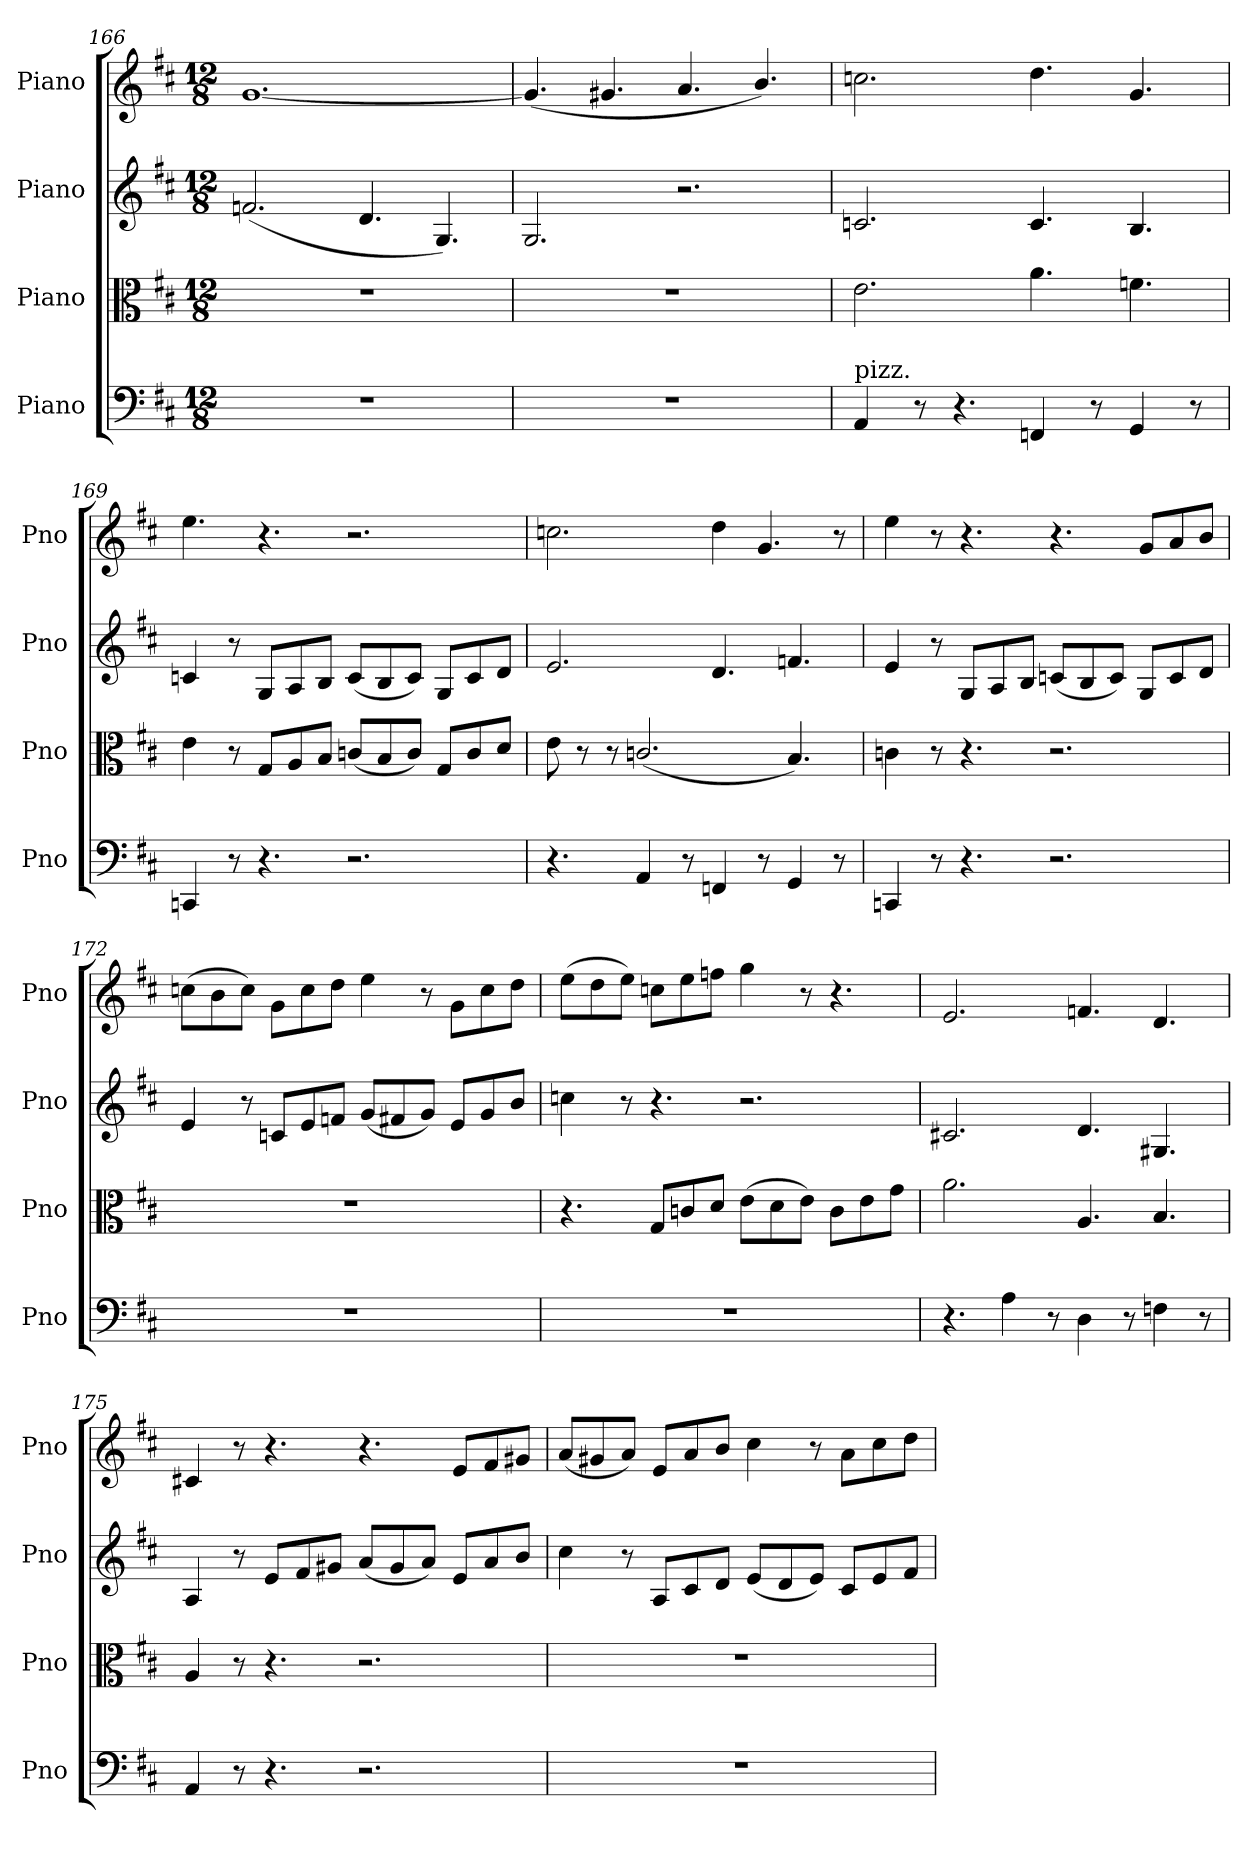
**kern	**kern	**kern	**kern
*part4	*part3	*part2	*part1
*staff4	*staff3	*staff2	*staff1
*I"Piano	*I"Piano	*I"Piano	*I"Piano
*I'Pno	*I'Pno	*I'Pno	*I'Pno
*clefF4	*clefC3	*clefG2	*clefG2
*k[f#c#]	*k[f#c#]	*k[f#c#]	*k[f#c#]
*M12/8	*M12/8	*M12/8	*M12/8
=166	=166	=166	=166
1.r	1.r	(2.fn/	[1.g
.	.	4.d/	.
.	.	4.G/)	.
=167	=167	=167	=167
1.r	1.r	2.G/	(4.g/]
.	.	.	4.g#X/
.	.	2.r	4.a/
.	.	.	4.b/)
=168	=168	=168	=168
!LO:TX:a:t=pizz.	!	!	!
4AA/	2.e\	2.cn/	2.ccn\
8r	.	.	.
4.r	.	.	.
4FFn/	4.a\	4.c/	4.dd\
8r	.	.	.
4GG/	4.fn\	4.B/	4.g/
8r	.	.	.
=169	=169	=169	=169
4CCn/	4e\	4cn/	4.ee\
8r	8r	8r	.
4.r	8G/L	8G/L	4.r
.	8A/	8A/	.
.	8B/J	8B/J	.
2.r	(8cn/L	(8c/L	2.r
.	8B/	8B/	.
.	8c/J)	8c/J)	.
.	8G/L	8G/L	.
.	8c/	8c/	.
.	8d/J	8d/J	.
!!LO:LB:g=z
=170	=170	=170	=170
4.r	8e\	2.e/	2.ccn\
.	8r	.	.
.	8r	.	.
4AA/	(2.cn/	.	.
8r	.	.	.
4FFn/	.	4.d/	4dd\
8r	.	.	4.g/
4GG/	4.B/)	4.fn/	.
8r	.	.	8r
=171	=171	=171	=171
4CCn/	4cn\	4e/	4ee\
8r	8r	8r	8r
4.r	4.r	8G/L	4.r
.	.	8A/	.
.	.	8B/J	.
2.r	2.r	(8cn/L	4.r
.	.	8B/	.
.	.	8c/J)	.
.	.	8G/L	8g/L
.	.	8c/	8a/
.	.	8d/J	8b/J
=172	=172	=172	=172
1.r	1.r	4e/	(8ccn\L
.	.	.	8b\
.	.	8r	8cc\J)
.	.	8cn/L	8g\L
.	.	8e/	8cc\
.	.	8fn/J	8dd\J
.	.	(8g/L	4ee\
.	.	8f#X/	.
.	.	8g/J)	8r
.	.	8e/L	8g\L
.	.	8g/	8cc\
.	.	8b/J	8dd\J
=173	=173	=173	=173
1.r	4.r	4ccn\	(8ee\L
.	.	.	8dd\
.	.	8r	8ee\J)
.	8G/L	4.r	8ccn\L
.	8cn/	.	8ee\
.	8d/J	.	8ffn\J
.	(8e\L	2.r	4gg\
.	8d\	.	.
.	8e\J)	.	8r
.	8c\L	.	4.r
.	8e\	.	.
.	8g\J	.	.
=174	=174	=174	=174
4.r	2.a\	2.c#X/	2.e/
4A\	.	.	.
8r	.	.	.
4D\	4.A/	4.d/	4.fn/
8r	.	.	.
4Fn\	4.B/	4.G#X/	4.d/
8r	.	.	.
!!LO:PB:g=z
=175	=175	=175	=175
4AA/	4A/	4A/	4c#X/
8r	8r	8r	8r
4.r	4.r	8e/L	4.r
.	.	8f#/	.
.	.	8g#X/J	.
2.r	2.r	(8a/L	4.r
.	.	8g#/	.
.	.	8a/J)	.
.	.	8e/L	8e/L
.	.	8a/	8f#/
.	.	8b/J	8g#X/J
=176	=176	=176	=176
1.r	1.r	4cc#\	(8a/L
.	.	.	8g#X/
.	.	8r	8a/J)
.	.	8A/L	8e/L
.	.	8c#/	8a/
.	.	8d/J	8b/J
.	.	(8e/L	4cc#\
.	.	8d/	.
.	.	8e/J)	8r
.	.	8c#/L	8a\L
.	.	8e/	8cc#\
.	.	8f#/J	8dd\J
=	=	=	=
*-	*-	*-	*-
